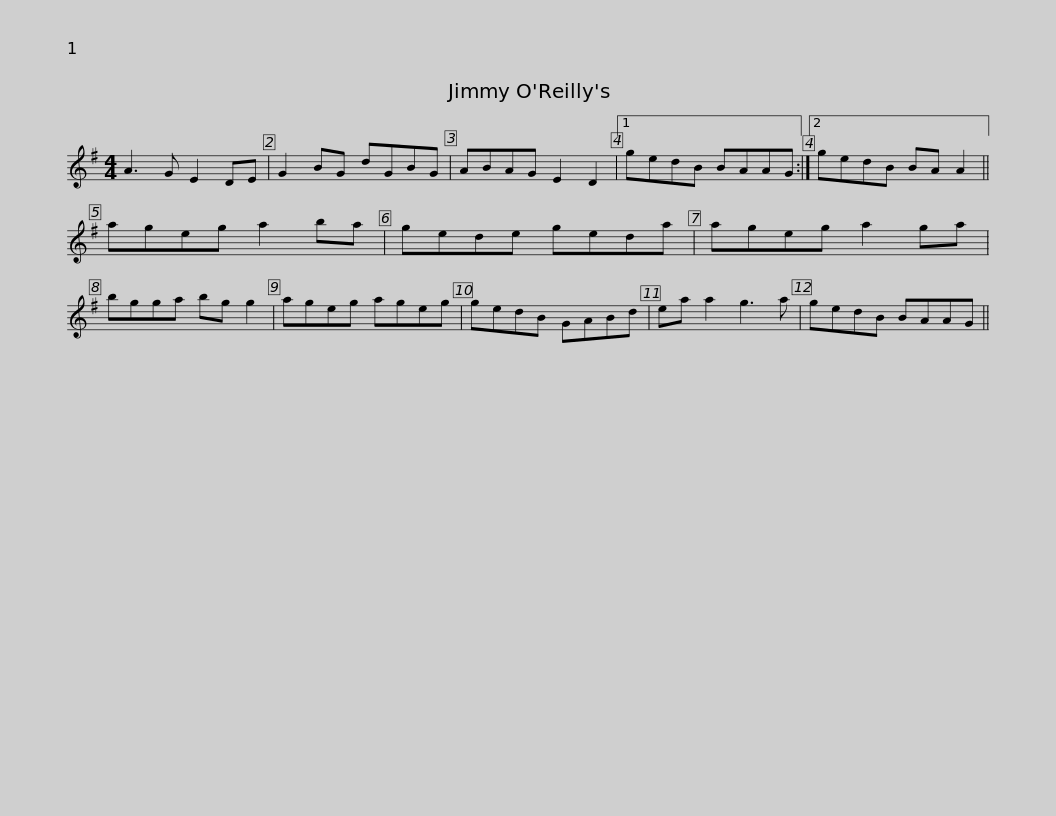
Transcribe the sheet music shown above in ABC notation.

X:1
L:1/8
M:4/4
I:linebreak $
K:G
V:1 treble
V:1
 A3 G E2 DE | G2 BG dGBG | ABAG E2 D2 |1 gedB BAAG :|2 gedB BA A2 || %5
 ageg a2 ba |$ gede geda | ageg a2 ga | bgga bg g2 | ageg ageg | %10
 gedB GABd |$ ea a2 g3 a | gedB BAAG || %13
